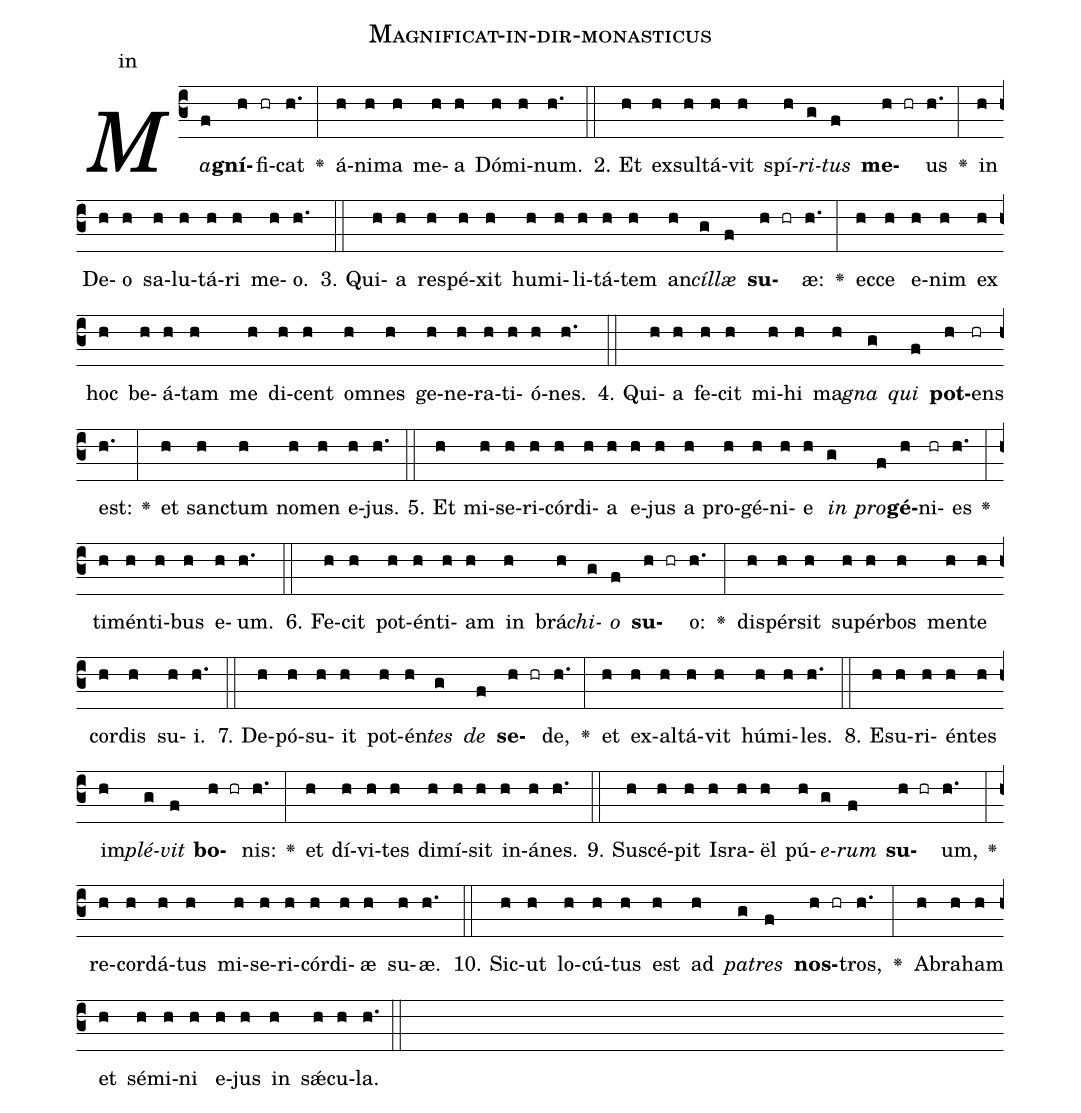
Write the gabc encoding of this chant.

name: Magnificat-in-dir-monasticus;
annotation: in;
%%
(c3)<i>Ma</i>(f)<b>gní</b>(h)fi(hr)cat(h.) <v>\greheightstar</v>(:) á(h)ni(h)ma(h) me(h)a(h) Dó(h)mi(h)num.(h.) (::)
2. Et(h) ex(h)sul(h)tá(h)vit(h) spí(h)<i>ri</i>(g)<i>tus</i>(f) <b>me</b>(h hr)us(h.) <v>\greheightstar</v>(:) in(h) De(h)o(h) sa(h)lu(h)tá(h)ri(h) me(h)o.(h.) (::)
3. Qui(h)a(h) re(h)spé(h)xit(h) hu(h)mi(h)li(h)tá(h)tem(h) an(h)<i>cíl</i>(g)<i>læ</i>(f) <b>su</b>(h hr)æ:(h.) <v>\greheightstar</v>(:) ec(h)ce(h) e(h)nim(h) ex(h) hoc(h) be(h)á(h)tam(h) me(h) di(h)cent(h) om(h)nes(h) ge(h)ne(h)ra(h)ti(h)ó(h)nes.(h.) (::)
4. Qui(h)a(h) fe(h)cit(h) mi(h)hi(h) ma(h)<i>gna</i>(g) <i>qui</i>(f) <b>pot</b>(h)ens(hr) est:(h.) <v>\greheightstar</v>(:) et(h) sanc(h)tum(h) no(h)men(h) e(h)jus.(h.) (::)
5. Et(h) mi(h)se(h)ri(h)cór(h)di(h)a(h) e(h)jus(h) a(h) pro(h)gé(h)ni(h)e(h) <i>in</i>(g) <i>pro</i>(f)<b>gé</b>(h)ni(hr)es(h.) <v>\greheightstar</v>(:) ti(h)mén(h)ti(h)bus(h) e(h)um.(h.) (::)
6. Fe(h)cit(h) pot(h)én(h)ti(h)am(h) in(h) brá(h)<i>chi</i>(g)<i>o</i>(f) <b>su</b>(h hr)o:(h.) <v>\greheightstar</v>(:) di(h)spér(h)sit(h) su(h)pér(h)bos(h) men(h)te(h) cor(h)dis(h) su(h)i.(h.) (::)
7. De(h)pó(h)su(h)it(h) pot(h)én(h)<i>tes</i>(g) <i>de</i>(f) <b>se</b>(h hr)de,(h.) <v>\greheightstar</v>(:) et(h) ex(h)al(h)tá(h)vit(h) hú(h)mi(h)les.(h.) (::)
8. E(h)su(h)ri(h)én(h)tes(h) im(h)<i>plé</i>(g)<i>vit</i>(f) <b>bo</b>(h hr)nis:(h.) <v>\greheightstar</v>(:) et(h) dí(h)vi(h)tes(h) di(h)mí(h)sit(h) in(h)á(h)nes.(h.) (::)
9. Su(h)scé(h)pit(h) Is(h)ra(h)ël(h) pú(h)<i>e</i>(g)<i>rum</i>(f) <b>su</b>(h hr)um,(h.) <v>\greheightstar</v>(:) re(h)cor(h)dá(h)tus(h) mi(h)se(h)ri(h)cór(h)di(h)æ(h) su(h)æ.(h.) (::)
10. Sic(h)ut(h) lo(h)cú(h)tus(h) est(h) ad(h) <i>pa</i>(g)<i>tres</i>(f) <b>nos</b>(h hr)tros,(h.) <v>\greheightstar</v>(:) A(h)bra(h)ham(h) et(h) sé(h)mi(h)ni(h) e(h)jus(h) in(h) sǽ(h)cu(h)la.(h.) (::)
